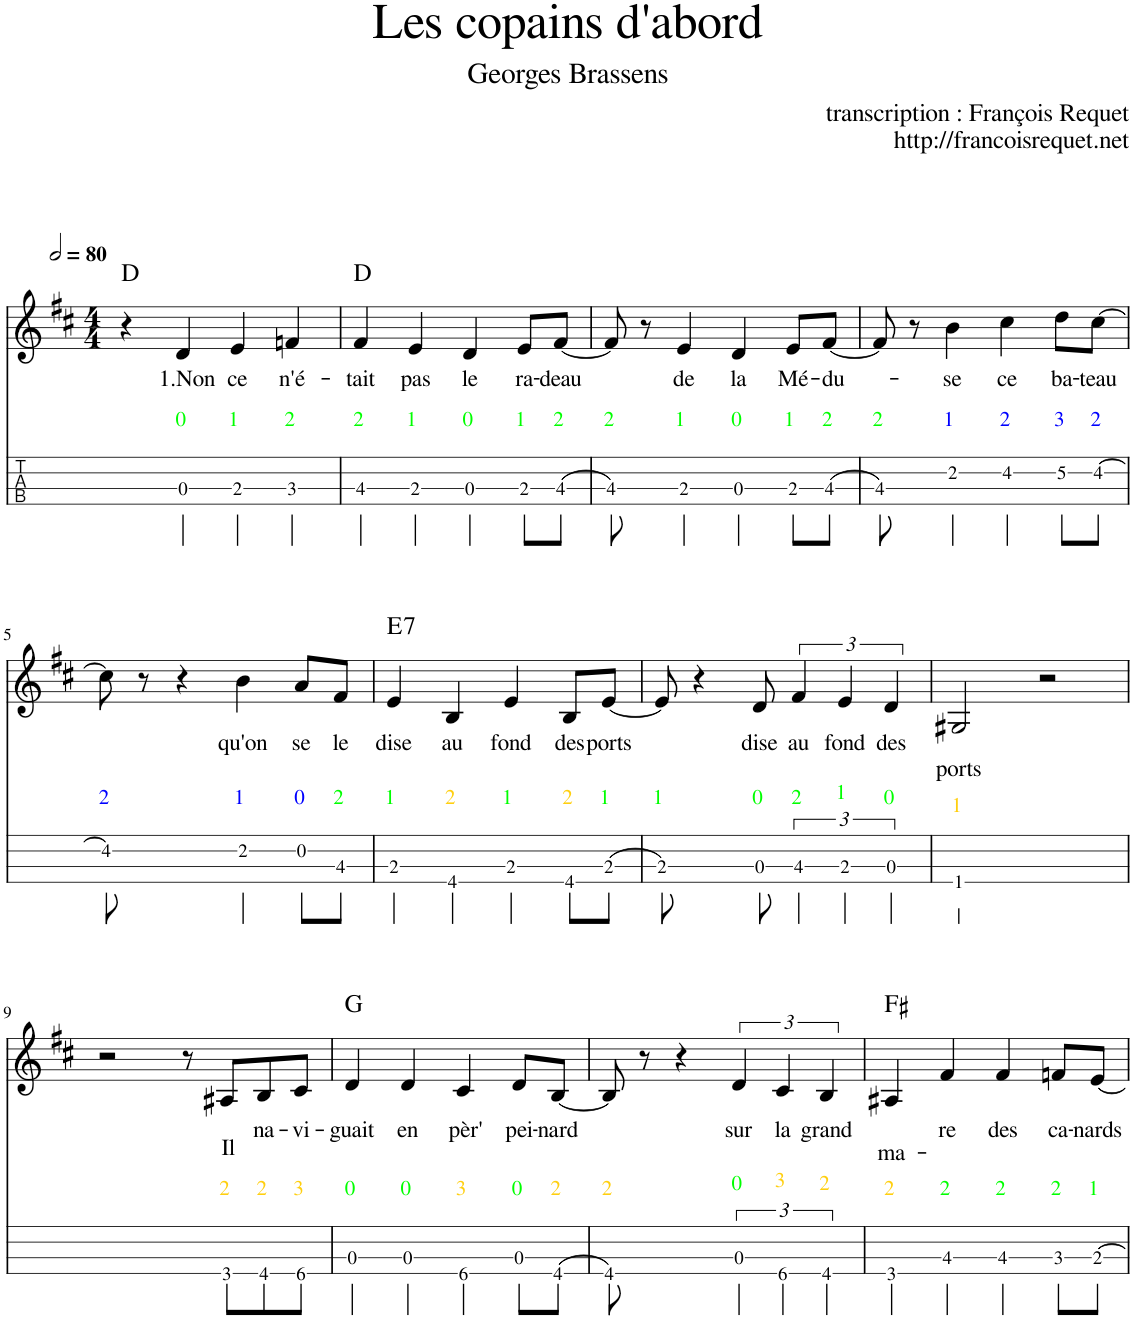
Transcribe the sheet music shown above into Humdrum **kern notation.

**kern	**kern	**text	**harte
*part2	*part1	*part1	*part1
*staff2	*staff1	*staff1	*
*I"Mandolin [Tablature]	*I"Piano	*	*
*	*I'Pno	*	*
*stria4	*	*	*
*	*clefG2	*	*
*k[f#c#]	*k[f#c#]	*	*
*M4/4	*M4/4	*	*
*MM160	*MM160	*	*
=1	=1	=1	=1
4r	4r	.	D:maj
!LO:TX:a:color=#00FF00:t=0	!	!	!
!	!	!LO:LY:b	!
4d\	4d/	1.Non	.
!LO:TX:a:color=#00FF00:t=1	!	!	!
!	!	!LO:LY:b	!
4e\	4e/	ce	.
!LO:TX:a:color=#00FF00:t=2	!	!	!
!	!	!LO:LY:b	!
4fn\	4fn/	n'é-	.
=2	=2	=2	=2
!LO:TX:a:color=#00FF00:t=2	!	!	!
!	!	!LO:LY:b	!
4f#\	4f#/	-tait	D:maj
!LO:TX:a:color=#00FF00:t=1	!	!	!
!	!	!LO:LY:b	!
4e\	4e/	pas	.
!LO:TX:a:color=#00FF00:t=0	!	!	!
!	!	!LO:LY:b	!
4d\	4d/	le	.
!LO:TX:a:color=#00FF00:t=1	!	!	!
!	!	!LO:LY:b	!
8e\L	8e/L	ra-	.
!LO:TX:a:color=#00FF00:t=2	!	!	!
!	!	!LO:LY:b	!
[8f#\J	[8f#/J	-deau	.
=3	=3	=3	=3
!LO:TX:a:color=#00FF00:t=2	!	!	!
8f#\]	8f#/]	.	.
8r	8r	.	.
!LO:TX:a:color=#00FF00:t=1	!	!	!
!	!	!LO:LY:b	!
4e\	4e/	de	.
!LO:TX:a:color=#00FF00:t=0	!	!	!
!	!	!LO:LY:b	!
4d\	4d/	la	.
!LO:TX:a:color=#00FF00:t=1	!	!	!
!	!	!LO:LY:b	!
8e\L	8e/L	Mé-	.
!LO:TX:a:color=#00FF00:t=2	!	!	!
!	!	!LO:LY:b	!
[8f#\J	[8f#/J	-du-	.
=4	=4	=4	=4
!LO:TX:a:color=#00FF00:t=2	!	!	!
8f#\]	8f#/]	.	.
8r	8r	.	.
!LO:TX:a:color=#0000FF:t=1	!	!	!
!	!	!LO:LY:b	!
4b\	4b\	-se	.
!LO:TX:a:color=#0000FF:t=2	!	!	!
!	!	!LO:LY:b	!
4cc#\	4cc#\	ce	.
!LO:TX:a:color=#0000FF:t=3	!	!	!
!	!	!LO:LY:b	!
8dd\L	8dd\L	ba-	.
!LO:TX:a:color=#0000FF:t=2	!	!	!
!	!	!LO:LY:b	!
[8cc#\J	[8cc#\J	-teau	.
!!LO:LB:g=z
=5	=5	=5	=5
!LO:TX:a:color=#0000FF:t=2	!	!	!
8cc#\]	8cc#\]	.	.
8r	8r	.	.
4r	4r	.	.
!LO:TX:a:color=#0000FF:t=1	!	!	!
!	!	!LO:LY:b	!
4b\	4b\	qu'on	.
!LO:TX:a:color=#0000FF:t=0	!	!	!
!	!	!LO:LY:b	!
8a\L	8a/L	se	.
!LO:TX:a:color=#00FF00:t=2	!	!	!
!	!	!LO:LY:b	!
8f#\J	8f#/J	le	.
=6	=6	=6	=6
!LO:TX:a:color=#00FF00:t=1	!	!	!
!	!	!LO:LY:b	!LO:H:kt=7
4e\	4e/	dise	E:7
!LO:TX:a:color=#FFCF0F:t=2	!	!	!
!	!	!LO:LY:b	!
4B\	4B/	au	.
!LO:TX:a:color=#00FF00:t=1	!	!	!
!	!	!LO:LY:b	!
4e\	4e/	fond	.
!LO:TX:a:color=#FFCF0F:t=2	!	!	!
!	!	!LO:LY:b	!
8B\L	8B/L	des	.
!LO:TX:a:color=#00FF00:t=1	!	!	!
!	!	!LO:LY:b	!
[8e\J	[8e/J	ports	.
=7	=7	=7	=7
!LO:TX:a:color=#00FF00:t=1	!	!	!
8e\]	8e/]	.	.
4r	4r	.	.
!LO:TX:a:color=#00FF00:t=0	!	!	!
!	!	!LO:LY:b	!
8d\	8d/	dise	.
!LO:TX:a:color=#00FF00:t=2	!	!	!
!	!	!LO:LY:b	!
6f#\	6f#/	au	.
!LO:TX:a:color=#00FF00:t=1	!	!	!
!	!	!LO:LY:b	!
6e\	6e/	fond	.
!LO:TX:a:color=#00FF00:t=0	!	!	!
!	!	!LO:LY:b	!
6d\	6d/	des	.
=8	=8	=8	=8
!LO:TX:a:color=#FFCF0F:t=1	!	!	!
!	!	!LO:LY:b	!
2G#X\	2G#X/	ports	.
2r	2r	.	.
!!LO:LB:g=z
=9	=9	=9	=9
2r	2r	.	.
8r	8r	.	.
!LO:TX:a:color=#FFCF0F:t=2	!	!	!
!	!	!LO:LY:b	!
8A#X\L	8A#X/L	Il	.
!LO:TX:a:color=#FFCF0F:t=2	!	!	!
!	!	!LO:LY:b	!
8B\	8B/	na-	.
!LO:TX:a:color=#FFCF0F:t=3	!	!	!
!	!	!LO:LY:b	!
8c#\J	8c#/J	-vi-	.
=10	=10	=10	=10
!LO:TX:a:color=#00FF00:t=0	!	!	!
!	!	!LO:LY:b	!
4d\	4d/	-guait	G:maj
!LO:TX:a:color=#00FF00:t=0	!	!	!
!	!	!LO:LY:b	!
4d\	4d/	en	.
!LO:TX:a:color=#FFCF0F:t=3	!	!	!
!	!	!LO:LY:b	!
4c#\	4c#/	pèr'	.
!LO:TX:a:color=#00FF00:t=0	!	!	!
!	!	!LO:LY:b	!
8d\L	8d/L	pei-	.
!LO:TX:a:color=#FFCF0F:t=2	!	!	!
!	!	!LO:LY:b	!
[8B\J	[8B/J	-nard	.
=11	=11	=11	=11
!LO:TX:a:color=#FFCF0F:t=2	!	!	!
8B\]	8B/]	.	.
8r	8r	.	.
4r	4r	.	.
!LO:TX:a:color=#00FF00:t=0	!	!	!
!	!	!LO:LY:b	!
6d\	6d/	sur	.
!LO:TX:a:color=#FFCF0F:t=3	!	!	!
!	!	!LO:LY:b	!
6c#\	6c#/	la	.
!LO:TX:a:color=#FFCF0F:t=2	!	!	!
!	!	!LO:LY:b	!
6B\	6B/	grand	.
=12	=12	=12	=12
!LO:TX:a:color=#FFCF0F:t=2	!	!	!
!	!	!LO:LY:b	!
4A#X\	4A#X/	ma-	F#:maj
!LO:TX:a:color=#00FF00:t=2	!	!	!
!	!	!LO:LY:b	!
4f#\	4f#/	-re	.
!LO:TX:a:color=#00FF00:t=2	!	!	!
!	!	!LO:LY:b	!
4f#\	4f#/	des	.
!LO:TX:a:color=#00FF00:t=2	!	!	!
!	!	!LO:LY:b	!
8fn\L	8fn/L	ca-	.
!LO:TX:a:color=#00FF00:t=1	!	!	!
!	!	!LO:LY:b	!
[8e\J	[8e/J	-nards	.
=	=	=	=
*-	*-	*-	*-
